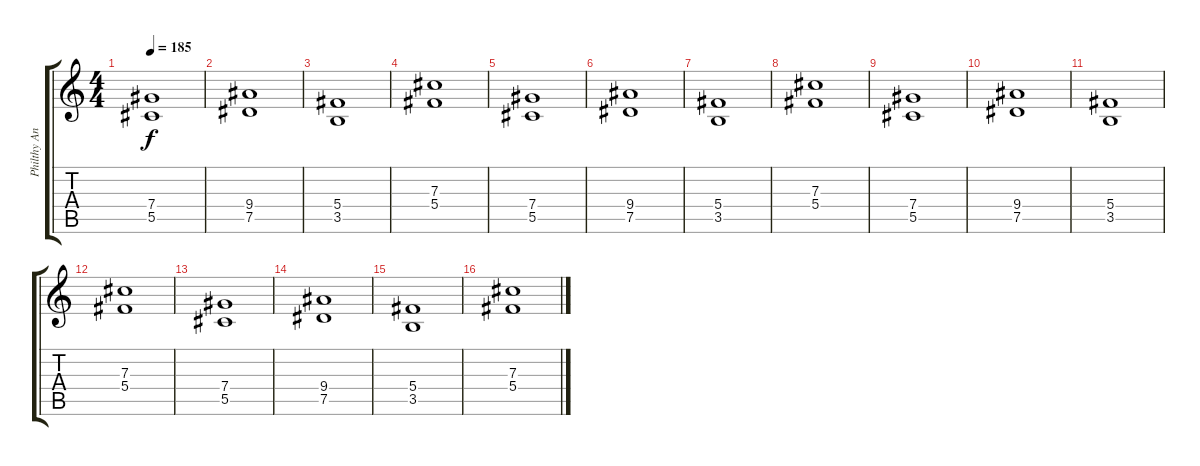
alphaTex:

\track ("Philthy Animal Taylor" "Philthy An") {instrument distortionguitar}
\staff {score tabs}
\tuning (Eb4 Bb3 Gb3 Db3 Ab2 Eb2) {hide}
\ts (4 4)
\tempo 185
\clef g2
\ks c
(7.4 5.5).1{dy f} |
(9.4 7.5).1 |
(5.4 3.5).1 |
(7.3 5.4).1 |
(7.4 5.5).1 |
(9.4 7.5).1 |
(5.4 3.5).1 |
(7.3 5.4).1 |
(7.4 5.5).1 |
(9.4 7.5).1 |
(5.4 3.5).1 |
(7.3 5.4).1 |
(7.4 5.5).1 |
(9.4 7.5).1 |
(5.4 3.5).1 |
(7.3 5.4).1
